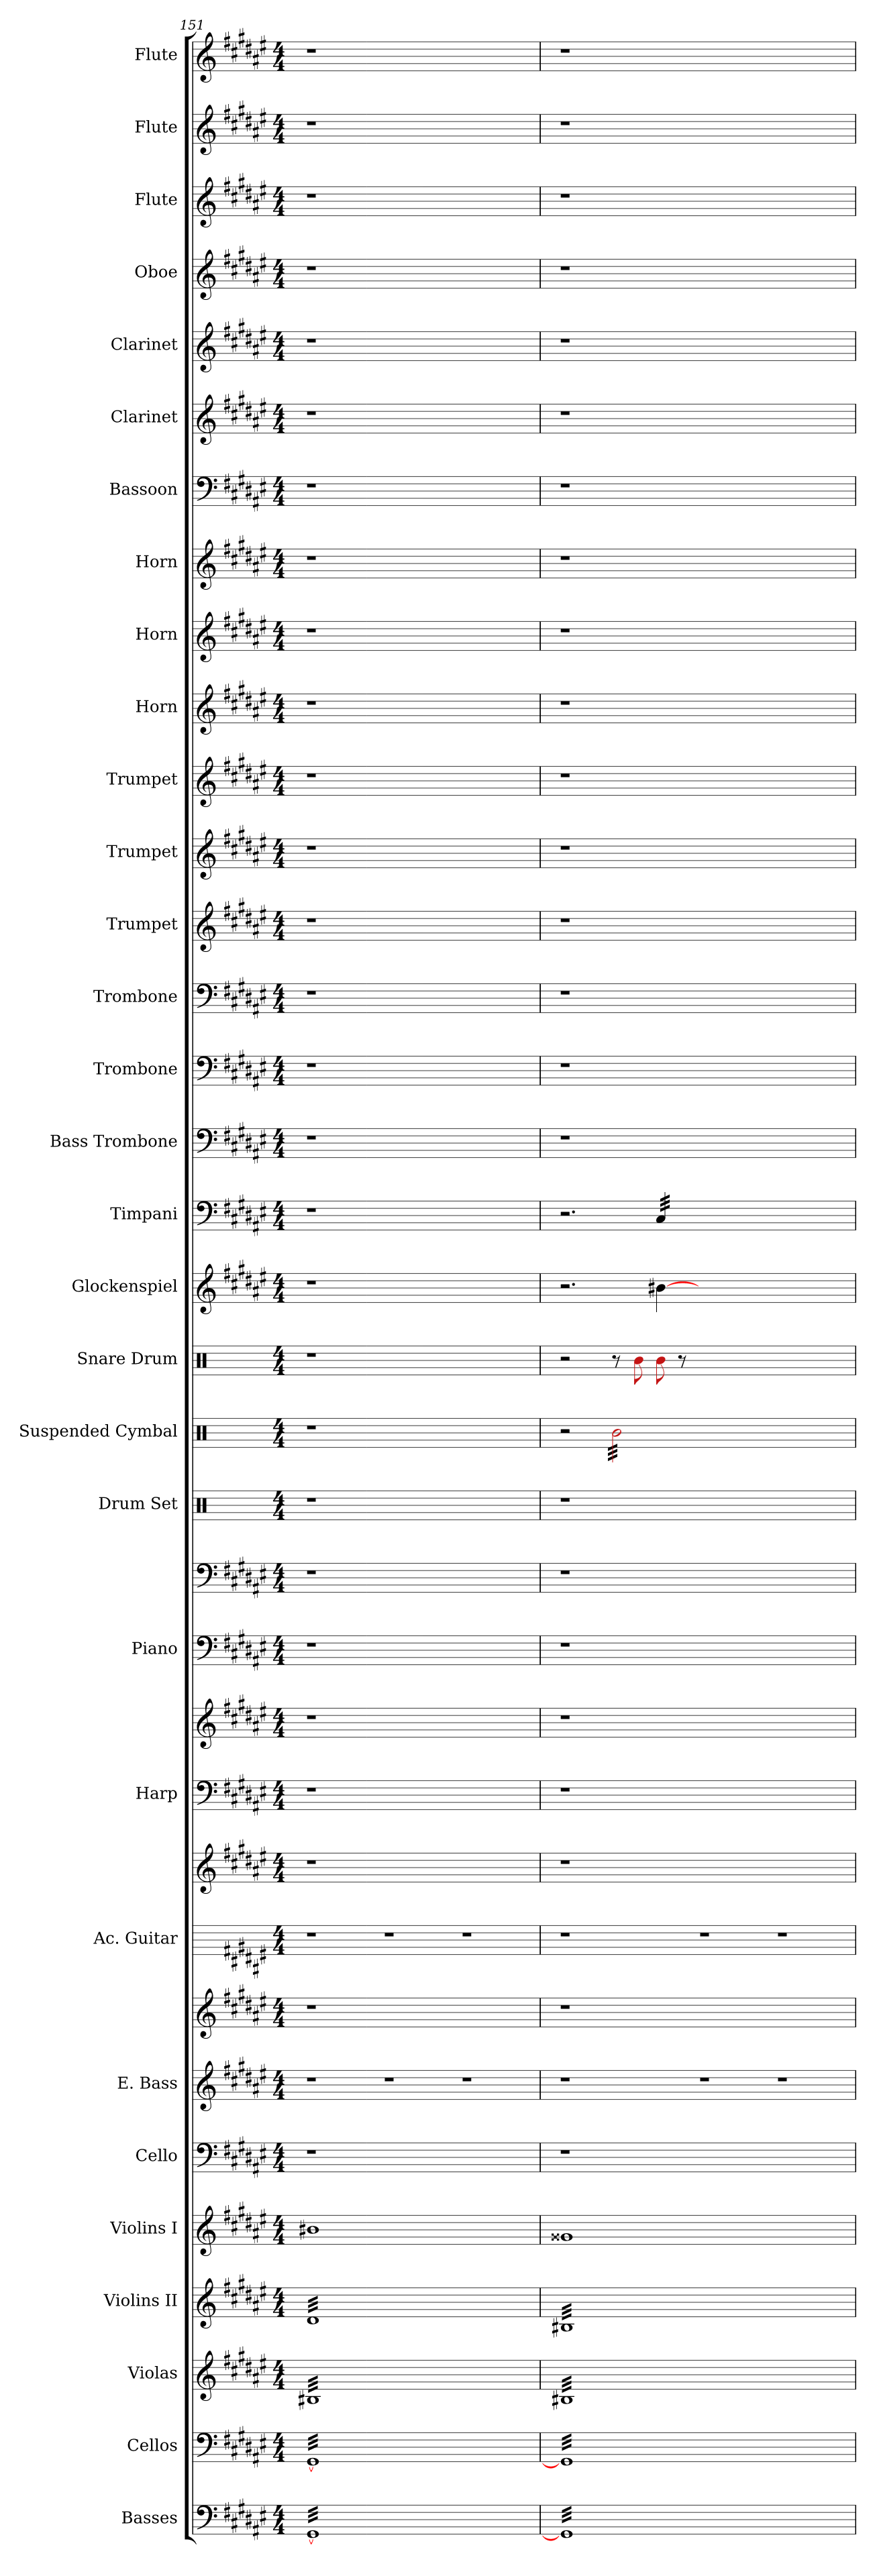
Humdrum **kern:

**kern	**kern	**kern	**kern	**kern	**kern	**kern	**kern	**kern	**kern	**kern	**kern	**kern	**kern	**kern	**kern	**kern	**kern	**kern	**kern	**kern	**kern	**kern	**kern	**kern	**kern	**kern	**kern	**kern	**kern	**kern	**kern	**kern	**kern	**kern
*part31	*part30	*part29	*part28	*part27	*part26	*part25	*part25	*part24	*part24	*part23	*part23	*part22	*part22	*part21	*part20	*part19	*part18	*part17	*part16	*part15	*part14	*part13	*part12	*part11	*part10	*part9	*part8	*part7	*part6	*part5	*part4	*part3	*part2	*part1
*staff35	*staff34	*staff33	*staff32	*staff31	*staff30	*staff29	*staff28	*staff27	*staff26	*staff25	*staff24	*staff23	*staff22	*staff21	*staff20	*staff19	*staff18	*staff17	*staff16	*staff15	*staff14	*staff13	*staff12	*staff11	*staff10	*staff9	*staff8	*staff7	*staff6	*staff5	*staff4	*staff3	*staff2	*staff1
*I"Basses	*I"Cellos	*I"Violas	*I"Violins II	*I"Violins I	*I"Cello	*I"E. Bass	*	*I"Ac. Guitar	*	*I"Harp	*	*I"Piano	*	*I"Drum Set	*I"Suspended Cymbal	*I"Snare Drum	*I"Glockenspiel	*I"Timpani	*I"Bass Trombone	*I"Trombone	*I"Trombone	*I"Trumpet	*I"Trumpet	*I"Trumpet	*I"Horn	*I"Horn	*I"Horn	*I"Bassoon	*I"Clarinet	*I"Clarinet	*I"Oboe	*I"Flute	*I"Flute	*I"Flute
*	*	*	*	*	*	*	*	*	*	*	*	*	*	*	*I'Cym	*I'Sn Dr	*	*	*	*	*	*	*	*	*	*	*	*	*	*	*	*	*	*
*clefF4	*clefF4	*clefG2	*clefG2	*clefG2	*clefF4	*clefG2	*clefG2	*	*clefG2	*clefF4	*clefG2	*clefF4	*clefF4	*clefX	*clefX	*clefX	*clefG2	*clefF4	*clefF4	*clefF4	*clefF4	*clefG2	*clefG2	*clefG2	*clefG2	*clefG2	*clefG2	*clefF4	*clefG2	*clefG2	*clefG2	*clefG2	*clefG2	*clefG2
*ITrd7c12	*	*	*	*	*	*ITrd7c12	*ITrd7c12	*ITrd7c12	*ITrd7c12	*	*	*	*	*	*	*	*ITrd-14c-24	*	*	*	*	*	*	*	*	*	*	*	*	*	*	*ITrd-7c-12	*	*
*k[f#c#g#d#a#e#]	*k[f#c#g#d#a#e#]	*k[f#c#g#d#a#e#]	*k[f#c#g#d#a#e#]	*k[f#c#g#d#a#e#]	*k[f#c#g#d#a#e#]	*k[f#c#g#d#a#e#]	*k[f#c#g#d#a#e#]	*k[f#c#g#d#a#e#]	*k[f#c#g#d#a#e#]	*k[f#c#g#d#a#e#]	*k[f#c#g#d#a#e#]	*k[f#c#g#d#a#e#]	*k[f#c#g#d#a#e#]	*	*	*	*k[f#c#g#d#a#e#]	*k[f#c#g#d#a#e#]	*k[f#c#g#d#a#e#]	*k[f#c#g#d#a#e#]	*k[f#c#g#d#a#e#]	*k[f#c#g#d#a#e#]	*k[f#c#g#d#a#e#]	*k[f#c#g#d#a#e#]	*k[f#c#g#d#a#e#]	*k[f#c#g#d#a#e#]	*k[f#c#g#d#a#e#]	*k[f#c#g#d#a#e#]	*k[f#c#g#d#a#e#]	*k[f#c#g#d#a#e#]	*k[f#c#g#d#a#e#]	*k[f#c#g#d#a#e#]	*k[f#c#g#d#a#e#]	*k[f#c#g#d#a#e#]
*F#:	*F#:	*F#:	*F#:	*F#:	*F#:	*F#:	*F#:	*F#:	*F#:	*F#:	*F#:	*F#:	*F#:	*	*	*	*F#:	*F#:	*F#:	*F#:	*F#:	*F#:	*F#:	*F#:	*F#:	*F#:	*F#:	*F#:	*F#:	*F#:	*F#:	*F#:	*F#:	*F#:
*M4/4	*M4/4	*M4/4	*M4/4	*M4/4	*M4/4	*M4/4	*M4/4	*M4/4	*M4/4	*M4/4	*M4/4	*M4/4	*M4/4	*M4/4	*M4/4	*M4/4	*M4/4	*M4/4	*M4/4	*M4/4	*M4/4	*M4/4	*M4/4	*M4/4	*M4/4	*M4/4	*M4/4	*M4/4	*M4/4	*M4/4	*M4/4	*M4/4	*M4/4	*M4/4
=151	=151	=151	=151	=151	=151	=151	=151	=151	=151	=151	=151	=151	=151	=151	=151	=151	=151	=151	=151	=151	=151	=151	=151	=151	=151	=151	=151	=151	=151	=151	=151	=151	=151	=151
*tremolo	*	*	*	*	*	*	*	*	*	*	*	*	*	*	*	*	*	*	*	*	*	*	*	*	*	*	*	*	*	*	*	*	*	*
*	*tremolo	*	*	*	*	*	*	*	*	*	*	*	*	*	*	*	*	*	*	*	*	*	*	*	*	*	*	*	*	*	*	*	*	*
*	*	*tremolo	*	*	*	*	*	*	*	*	*	*	*	*	*	*	*	*	*	*	*	*	*	*	*	*	*	*	*	*	*	*	*	*
*	*	*	*tremolo	*	*	*	*	*	*	*	*	*	*	*	*	*	*	*	*	*	*	*	*	*	*	*	*	*	*	*	*	*	*	*
[32GGG#LLL	[32GG#LLL	32B#XLLL	32d#LLL	1b#X	1r	1r	1r	1r	1r	1r	1r	1r	1r	1r	1r	1r	1r	1r	1r	1r	1r	1r	1r	1r	1r	1r	1r	1r	1r	1r	1r	1r	1r	1r
32GGG#	32GG#	32B#X	32d#	.	.	.	.	.	.	.	.	.	.	.	.	.	.	.	.	.	.	.	.	.	.	.	.	.	.	.	.	.	.	.
32GGG#	32GG#	32B#X	32d#	.	.	.	.	.	.	.	.	.	.	.	.	.	.	.	.	.	.	.	.	.	.	.	.	.	.	.	.	.	.	.
32GGG#	32GG#	32B#X	32d#	.	.	.	.	.	.	.	.	.	.	.	.	.	.	.	.	.	.	.	.	.	.	.	.	.	.	.	.	.	.	.
32GGG#	32GG#	32B#X	32d#	.	.	.	.	.	.	.	.	.	.	.	.	.	.	.	.	.	.	.	.	.	.	.	.	.	.	.	.	.	.	.
32GGG#	32GG#	32B#X	32d#	.	.	.	.	.	.	.	.	.	.	.	.	.	.	.	.	.	.	.	.	.	.	.	.	.	.	.	.	.	.	.
32GGG#	32GG#	32B#X	32d#	.	.	.	.	.	.	.	.	.	.	.	.	.	.	.	.	.	.	.	.	.	.	.	.	.	.	.	.	.	.	.
32GGG#	32GG#	32B#X	32d#	.	.	.	.	.	.	.	.	.	.	.	.	.	.	.	.	.	.	.	.	.	.	.	.	.	.	.	.	.	.	.
32GGG#	32GG#	32B#X	32d#	.	.	.	.	.	.	.	.	.	.	.	.	.	.	.	.	.	.	.	.	.	.	.	.	.	.	.	.	.	.	.
32GGG#	32GG#	32B#X	32d#	.	.	.	.	.	.	.	.	.	.	.	.	.	.	.	.	.	.	.	.	.	.	.	.	.	.	.	.	.	.	.
32GGG#	32GG#	32B#X	32d#	.	.	.	.	.	.	.	.	.	.	.	.	.	.	.	.	.	.	.	.	.	.	.	.	.	.	.	.	.	.	.
32GGG#	32GG#	32B#X	32d#	.	.	.	.	.	.	.	.	.	.	.	.	.	.	.	.	.	.	.	.	.	.	.	.	.	.	.	.	.	.	.
32GGG#	32GG#	32B#X	32d#	.	.	.	.	.	.	.	.	.	.	.	.	.	.	.	.	.	.	.	.	.	.	.	.	.	.	.	.	.	.	.
32GGG#	32GG#	32B#X	32d#	.	.	.	.	.	.	.	.	.	.	.	.	.	.	.	.	.	.	.	.	.	.	.	.	.	.	.	.	.	.	.
32GGG#	32GG#	32B#X	32d#	.	.	.	.	.	.	.	.	.	.	.	.	.	.	.	.	.	.	.	.	.	.	.	.	.	.	.	.	.	.	.
32GGG#	32GG#	32B#X	32d#	.	.	.	.	.	.	.	.	.	.	.	.	.	.	.	.	.	.	.	.	.	.	.	.	.	.	.	.	.	.	.
32GGG#	32GG#	32B#X	32d#	.	.	.	.	.	.	.	.	.	.	.	.	.	.	.	.	.	.	.	.	.	.	.	.	.	.	.	.	.	.	.
32GGG#	32GG#	32B#X	32d#	.	.	.	.	.	.	.	.	.	.	.	.	.	.	.	.	.	.	.	.	.	.	.	.	.	.	.	.	.	.	.
32GGG#	32GG#	32B#X	32d#	.	.	.	.	.	.	.	.	.	.	.	.	.	.	.	.	.	.	.	.	.	.	.	.	.	.	.	.	.	.	.
32GGG#	32GG#	32B#X	32d#	.	.	.	.	.	.	.	.	.	.	.	.	.	.	.	.	.	.	.	.	.	.	.	.	.	.	.	.	.	.	.
32GGG#	32GG#	32B#X	32d#	.	.	.	.	.	.	.	.	.	.	.	.	.	.	.	.	.	.	.	.	.	.	.	.	.	.	.	.	.	.	.
32GGG#	32GG#	32B#X	32d#	.	.	.	.	.	.	.	.	.	.	.	.	.	.	.	.	.	.	.	.	.	.	.	.	.	.	.	.	.	.	.
32GGG#	32GG#	32B#X	32d#	.	.	.	.	.	.	.	.	.	.	.	.	.	.	.	.	.	.	.	.	.	.	.	.	.	.	.	.	.	.	.
32GGG#	32GG#	32B#X	32d#	.	.	.	.	.	.	.	.	.	.	.	.	.	.	.	.	.	.	.	.	.	.	.	.	.	.	.	.	.	.	.
32GGG#	32GG#	32B#X	32d#	.	.	.	.	.	.	.	.	.	.	.	.	.	.	.	.	.	.	.	.	.	.	.	.	.	.	.	.	.	.	.
32GGG#	32GG#	32B#X	32d#	.	.	.	.	.	.	.	.	.	.	.	.	.	.	.	.	.	.	.	.	.	.	.	.	.	.	.	.	.	.	.
32GGG#	32GG#	32B#X	32d#	.	.	.	.	.	.	.	.	.	.	.	.	.	.	.	.	.	.	.	.	.	.	.	.	.	.	.	.	.	.	.
32GGG#	32GG#	32B#X	32d#	.	.	.	.	.	.	.	.	.	.	.	.	.	.	.	.	.	.	.	.	.	.	.	.	.	.	.	.	.	.	.
32GGG#	32GG#	32B#X	32d#	.	.	.	.	.	.	.	.	.	.	.	.	.	.	.	.	.	.	.	.	.	.	.	.	.	.	.	.	.	.	.
32GGG#	32GG#	32B#X	32d#	.	.	.	.	.	.	.	.	.	.	.	.	.	.	.	.	.	.	.	.	.	.	.	.	.	.	.	.	.	.	.
32GGG#	32GG#	32B#X	32d#	.	.	.	.	.	.	.	.	.	.	.	.	.	.	.	.	.	.	.	.	.	.	.	.	.	.	.	.	.	.	.
32GGG#JJJ	32GG#JJJ	32B#XJJJ	32d#JJJ	.	.	.	.	.	.	.	.	.	.	.	.	.	.	.	.	.	.	.	.	.	.	.	.	.	.	.	.	.	.	.
0ryy	0ryy	0ryy	0ryy	0ryy	0ryy	1r	0ryy	1r	0ryy	0ryy	0ryy	0ryy	0ryy	0ryy	0ryy	0ryy	0ryy	0ryy	0ryy	0ryy	0ryy	0ryy	0ryy	0ryy	0ryy	0ryy	0ryy	0ryy	0ryy	0ryy	0ryy	0ryy	0ryy	0ryy
.	.	.	.	.	.	1r	.	1r	.	.	.	.	.	.	.	.	.	.	.	.	.	.	.	.	.	.	.	.	.	.	.	.	.	.
=152	=152	=152	=152	=152	=152	=152	=152	=152	=152	=152	=152	=152	=152	=152	=152	=152	=152	=152	=152	=152	=152	=152	=152	=152	=152	=152	=152	=152	=152	=152	=152	=152	=152	=152
32GGG#]LLL	32GG#]LLL	32B#XLLL	32B#XLLL	1g##X	1r	1r	1r	1r	1r	1r	1r	1r	1r	1r	2r	2r	2.r	2.r	1r	1r	1r	1r	1r	1r	1r	1r	1r	1r	1r	1r	1r	1r	1r	1r
32GGG#	32GG#	32B#X	32B#X	.	.	.	.	.	.	.	.	.	.	.	.	.	.	.	.	.	.	.	.	.	.	.	.	.	.	.	.	.	.	.
32GGG#	32GG#	32B#X	32B#X	.	.	.	.	.	.	.	.	.	.	.	.	.	.	.	.	.	.	.	.	.	.	.	.	.	.	.	.	.	.	.
32GGG#	32GG#	32B#X	32B#X	.	.	.	.	.	.	.	.	.	.	.	.	.	.	.	.	.	.	.	.	.	.	.	.	.	.	.	.	.	.	.
32GGG#	32GG#	32B#X	32B#X	.	.	.	.	.	.	.	.	.	.	.	.	.	.	.	.	.	.	.	.	.	.	.	.	.	.	.	.	.	.	.
32GGG#	32GG#	32B#X	32B#X	.	.	.	.	.	.	.	.	.	.	.	.	.	.	.	.	.	.	.	.	.	.	.	.	.	.	.	.	.	.	.
32GGG#	32GG#	32B#X	32B#X	.	.	.	.	.	.	.	.	.	.	.	.	.	.	.	.	.	.	.	.	.	.	.	.	.	.	.	.	.	.	.
32GGG#	32GG#	32B#X	32B#X	.	.	.	.	.	.	.	.	.	.	.	.	.	.	.	.	.	.	.	.	.	.	.	.	.	.	.	.	.	.	.
32GGG#	32GG#	32B#X	32B#X	.	.	.	.	.	.	.	.	.	.	.	.	.	.	.	.	.	.	.	.	.	.	.	.	.	.	.	.	.	.	.
32GGG#	32GG#	32B#X	32B#X	.	.	.	.	.	.	.	.	.	.	.	.	.	.	.	.	.	.	.	.	.	.	.	.	.	.	.	.	.	.	.
32GGG#	32GG#	32B#X	32B#X	.	.	.	.	.	.	.	.	.	.	.	.	.	.	.	.	.	.	.	.	.	.	.	.	.	.	.	.	.	.	.
32GGG#	32GG#	32B#X	32B#X	.	.	.	.	.	.	.	.	.	.	.	.	.	.	.	.	.	.	.	.	.	.	.	.	.	.	.	.	.	.	.
32GGG#	32GG#	32B#X	32B#X	.	.	.	.	.	.	.	.	.	.	.	.	.	.	.	.	.	.	.	.	.	.	.	.	.	.	.	.	.	.	.
32GGG#	32GG#	32B#X	32B#X	.	.	.	.	.	.	.	.	.	.	.	.	.	.	.	.	.	.	.	.	.	.	.	.	.	.	.	.	.	.	.
32GGG#	32GG#	32B#X	32B#X	.	.	.	.	.	.	.	.	.	.	.	.	.	.	.	.	.	.	.	.	.	.	.	.	.	.	.	.	.	.	.
32GGG#	32GG#	32B#X	32B#X	.	.	.	.	.	.	.	.	.	.	.	.	.	.	.	.	.	.	.	.	.	.	.	.	.	.	.	.	.	.	.
*	*	*	*	*	*	*	*	*	*	*	*	*	*	*	*tremolo	*	*	*	*	*	*	*	*	*	*	*	*	*	*	*	*	*	*	*
32GGG#	32GG#	32B#X	32B#X	.	.	.	.	.	.	.	.	.	.	.	32bLLL	8r	.	.	.	.	.	.	.	.	.	.	.	.	.	.	.	.	.	.
32GGG#	32GG#	32B#X	32B#X	.	.	.	.	.	.	.	.	.	.	.	32b	.	.	.	.	.	.	.	.	.	.	.	.	.	.	.	.	.	.	.
32GGG#	32GG#	32B#X	32B#X	.	.	.	.	.	.	.	.	.	.	.	32b	.	.	.	.	.	.	.	.	.	.	.	.	.	.	.	.	.	.	.
32GGG#	32GG#	32B#X	32B#X	.	.	.	.	.	.	.	.	.	.	.	32b	.	.	.	.	.	.	.	.	.	.	.	.	.	.	.	.	.	.	.
32GGG#	32GG#	32B#X	32B#X	.	.	.	.	.	.	.	.	.	.	.	32b	8b	.	.	.	.	.	.	.	.	.	.	.	.	.	.	.	.	.	.
32GGG#	32GG#	32B#X	32B#X	.	.	.	.	.	.	.	.	.	.	.	32b	.	.	.	.	.	.	.	.	.	.	.	.	.	.	.	.	.	.	.
32GGG#	32GG#	32B#X	32B#X	.	.	.	.	.	.	.	.	.	.	.	32b	.	.	.	.	.	.	.	.	.	.	.	.	.	.	.	.	.	.	.
32GGG#	32GG#	32B#X	32B#X	.	.	.	.	.	.	.	.	.	.	.	32b	.	.	.	.	.	.	.	.	.	.	.	.	.	.	.	.	.	.	.
*	*	*	*	*	*	*	*	*	*	*	*	*	*	*	*	*	*	*tremolo	*	*	*	*	*	*	*	*	*	*	*	*	*	*	*	*
32GGG#	32GG#	32B#X	32B#X	.	.	.	.	.	.	.	.	.	.	.	32b	8b	[4bbb#X	32C#LLL	.	.	.	.	.	.	.	.	.	.	.	.	.	.	.	.
32GGG#	32GG#	32B#X	32B#X	.	.	.	.	.	.	.	.	.	.	.	32b	.	.	32C#	.	.	.	.	.	.	.	.	.	.	.	.	.	.	.	.
32GGG#	32GG#	32B#X	32B#X	.	.	.	.	.	.	.	.	.	.	.	32b	.	.	32C#	.	.	.	.	.	.	.	.	.	.	.	.	.	.	.	.
32GGG#	32GG#	32B#X	32B#X	.	.	.	.	.	.	.	.	.	.	.	32b	.	.	32C#	.	.	.	.	.	.	.	.	.	.	.	.	.	.	.	.
32GGG#	32GG#	32B#X	32B#X	.	.	.	.	.	.	.	.	.	.	.	32b	8r	.	32C#	.	.	.	.	.	.	.	.	.	.	.	.	.	.	.	.
32GGG#	32GG#	32B#X	32B#X	.	.	.	.	.	.	.	.	.	.	.	32b	.	.	32C#	.	.	.	.	.	.	.	.	.	.	.	.	.	.	.	.
32GGG#	32GG#	32B#X	32B#X	.	.	.	.	.	.	.	.	.	.	.	32b	.	.	32C#	.	.	.	.	.	.	.	.	.	.	.	.	.	.	.	.
32GGG#JJJ	32GG#JJJ	32B#XJJJ	32B#XJJJ	.	.	.	.	.	.	.	.	.	.	.	32bJJJ	.	.	32C#JJJ	.	.	.	.	.	.	.	.	.	.	.	.	.	.	.	.
*	*	*	*	*	*	*	*	*	*	*	*	*	*	*	*	*	*	*Xtremolo	*	*	*	*	*	*	*	*	*	*	*	*	*	*	*	*
*	*	*	*	*	*	*	*	*	*	*	*	*	*	*	*Xtremolo	*	*	*	*	*	*	*	*	*	*	*	*	*	*	*	*	*	*	*
*	*	*	*Xtremolo	*	*	*	*	*	*	*	*	*	*	*	*	*	*	*	*	*	*	*	*	*	*	*	*	*	*	*	*	*	*	*
*	*	*Xtremolo	*	*	*	*	*	*	*	*	*	*	*	*	*	*	*	*	*	*	*	*	*	*	*	*	*	*	*	*	*	*	*	*
*	*Xtremolo	*	*	*	*	*	*	*	*	*	*	*	*	*	*	*	*	*	*	*	*	*	*	*	*	*	*	*	*	*	*	*	*	*
*Xtremolo	*	*	*	*	*	*	*	*	*	*	*	*	*	*	*	*	*	*	*	*	*	*	*	*	*	*	*	*	*	*	*	*	*	*
0ryy	0ryy	0ryy	0ryy	0ryy	0ryy	1r	0ryy	1r	0ryy	0ryy	0ryy	0ryy	0ryy	0ryy	0ryy	0ryy	0ryy	0ryy	0ryy	0ryy	0ryy	0ryy	0ryy	0ryy	0ryy	0ryy	0ryy	0ryy	0ryy	0ryy	0ryy	0ryy	0ryy	0ryy
.	.	.	.	.	.	1r	.	1r	.	.	.	.	.	.	.	.	.	.	.	.	.	.	.	.	.	.	.	.	.	.	.	.	.	.
=	=	=	=	=	=	=	=	=	=	=	=	=	=	=	=	=	=	=	=	=	=	=	=	=	=	=	=	=	=	=	=	=	=	=
*-	*-	*-	*-	*-	*-	*-	*-	*-	*-	*-	*-	*-	*-	*-	*-	*-	*-	*-	*-	*-	*-	*-	*-	*-	*-	*-	*-	*-	*-	*-	*-	*-	*-	*-
